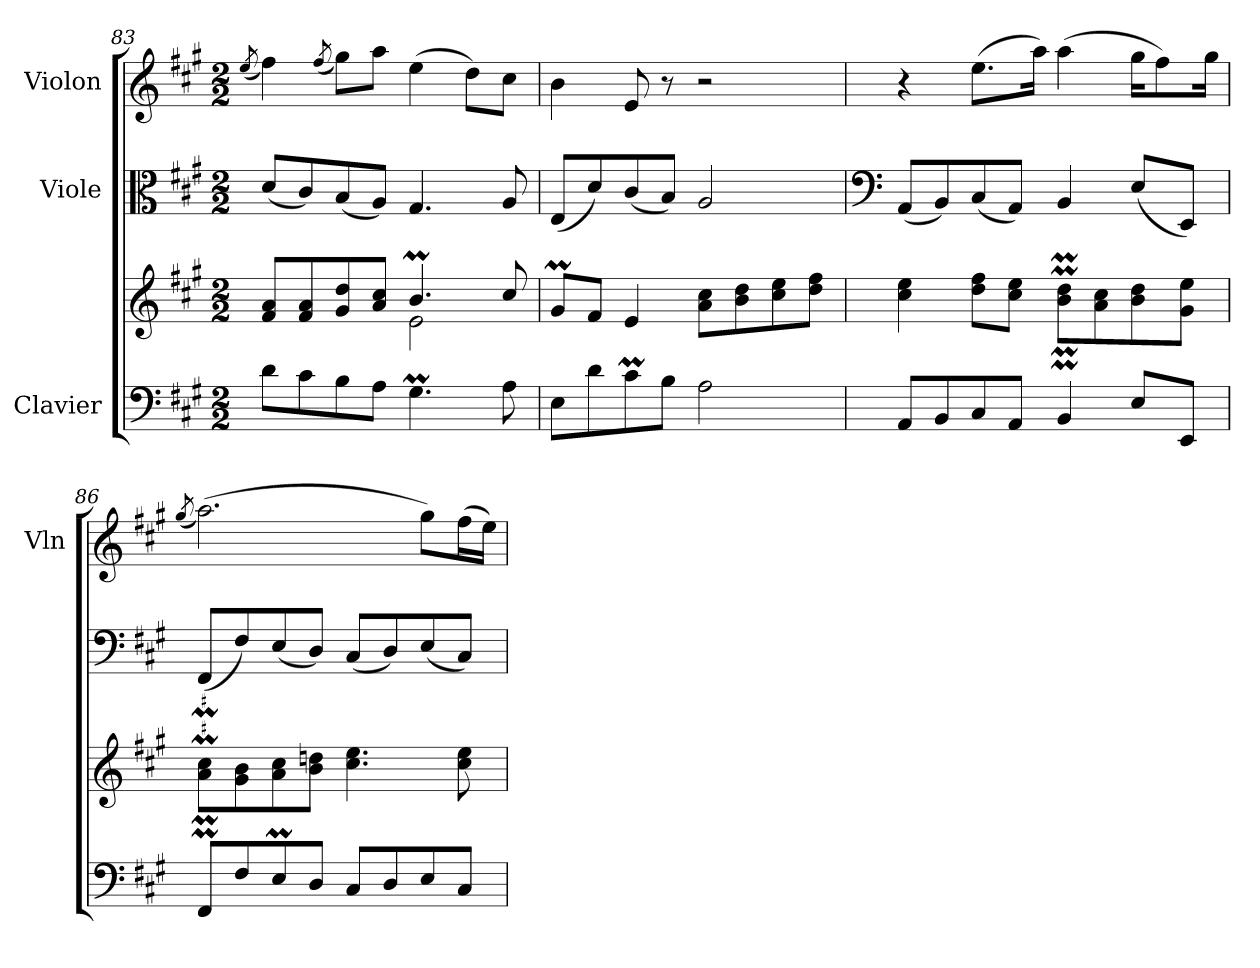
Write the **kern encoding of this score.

**kern	**kern	**kern	**kern
*part3	*part3	*part2	*part1
*staff4	*staff3	*staff2	*staff1
*I"Clavier	*	*I"Viole	*I"Violon
*	*	*	*I'Vln
!!LO:LB:g=z
*clefF4	*clefG2	*clefC3	*clefG2
*k[f#c#g#]	*k[f#c#g#]	*k[f#c#g#]	*k[f#c#g#]
*M2/2	*M2/2	*M2/2	*M2/2
=83	=83	=83	=83
.	.	.	(<8qee/
*	*^	*	*
8d\L	8f#/ 8a/L	2rgyy	(<8d/L	4ff#\)
8c#\	8f#/ 8a/	.	8c#/)	.
.	.	.	.	(<8qff#/
8B\	8g#/ 8dd/	.	(<8B/	8gg#\L)
8A\J	8a/ 8cc#/J	.	8A/J)	8aa\J
4.G#m\	4.bM/	2e\	4.G#/	(>4ee\
.	.	.	.	8dd\L)
8A\	8cc#/	.	8A/	8cc#\J
*	*v	*v	*	*
=84	=84	=84	=84
8E\L	8g#m/L	(<8E/L	4b\
8d\	8f#/J	8d/)	.
8c#m\	4e/	(<8c#/	8e/
8B\J	.	8B/J)	8r
2A\	8a\ 8cc#\L	2A/	2r
.	8b\ 8dd\	.	.
.	8cc#\ 8ee\	.	.
.	8dd\ 8ff#\J	.	.
=85	=85	=85	=85
*	*	*clefF4	*
8AA/L	4cc#\ 4ee\	(<8AA/L	4r
8BB/	.	8BB/)	.
8C#/	8dd\ 8ff#\L	(<8C#/	(>8.ee\L
8AA/J	8cc#\ 8ee\J	8AA/J)	.
.	.	.	16aa\Jk)
4BB/	8b\M 8dd\ML	4BB/	(>4aa\
.	8a\ 8cc#\	.	.
8E/L	8b\ 8dd\	(<8E/L	16gg#\KL
.	.	.	8ff#\)
8EE/J	8g#\ 8ee\J	8EE/J)	.
.	.	.	16gg#\Jk
=86	=86	=86	=86
.	.	.	(<8qgg#/
8FF#/L	8a\M 8cc#\ML	(<8FF#/L	(>2.aa\)
8F#/	8g#\ 8b\	8F#/)	.
8EM/	8a\ 8cc#\	(<8E/	.
8D/J	8b\ 8dd\J	8D/J)	.
8C#/L	4.cc#\ 4.ee\	(<8C#/L	.
8D/	.	8D/)	.
8E/	.	(<8E/	8gg#\L)
8C#/J	8cc#\ 8ee\	8C#/J)	(>16ff#\L
.	.	.	16ee\JJ)
=	=	=	=
*-	*-	*-	*-
